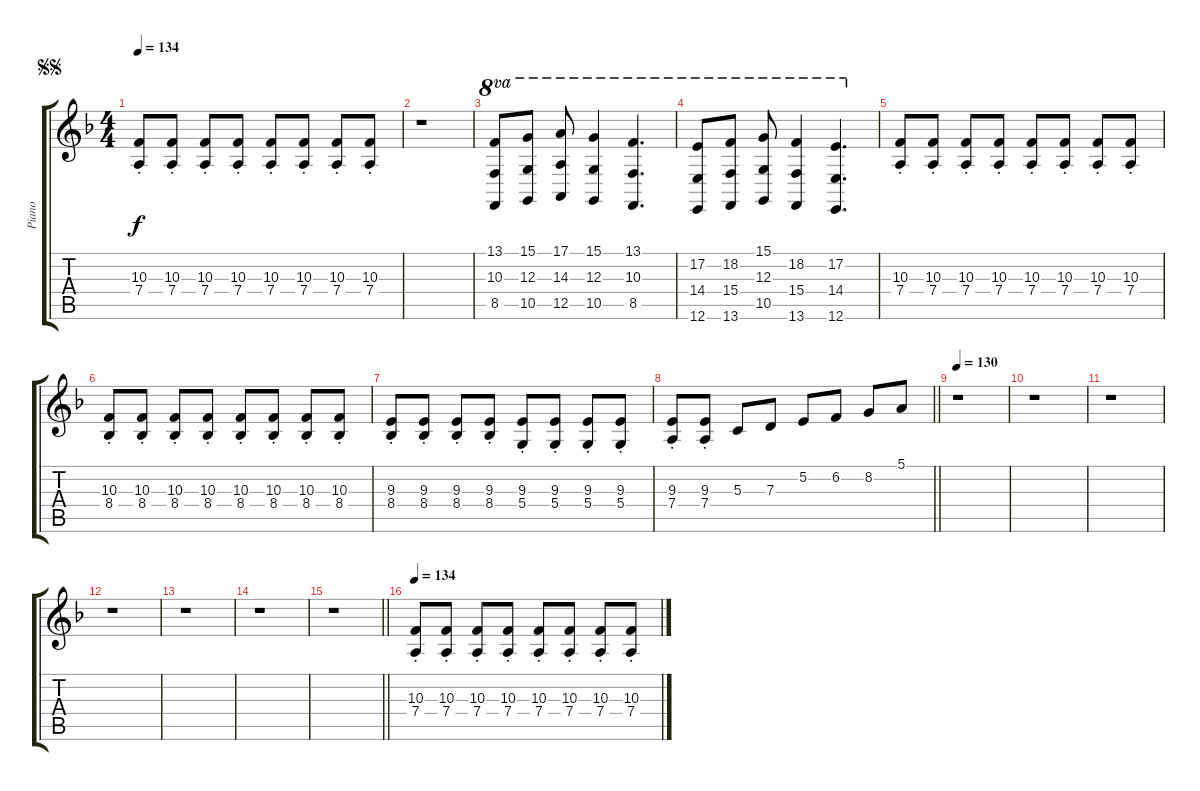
\track ("Piano" "Piano") {instrument acousticgrandpiano}
\staff {score tabs}
\tuning (E4 B3 G3 D3 A2 E2) {hide}
\ts (4 4)
\jump segnosegno
\tempo 134
\clef g2
\ks f
(10.3{st} 7.4{st}).8{dy f} (10.3{st} 7.4{st}).8 (10.3{st} 7.4{st}).8 (10.3{st} 7.4{st}).8 (10.3{st} 7.4{st}).8 (10.3{st} 7.4{st}).8 (10.3{st} 7.4{st}).8 (10.3{st} 7.4{st}).8 |
r.1 |
(13.1 10.3 8.5).8{ot 8va} (15.1 12.3 10.5).8{ot 8va} (17.1 14.3 12.5).8{ot 8va} (15.1 12.3 10.5).4{ot 8va} (13.1 10.3 8.5).4{d ot 8va} |
(17.2 14.4 12.6).8{ot 8va} (18.2 15.4 13.6).8{ot 8va} (15.1 12.3 10.5).8{ot 8va} (18.2 15.4 13.6).4{ot 8va} (17.2 14.4 12.6).4{d ot 8va} |
(10.3{st} 7.4{st}).8 (10.3{st} 7.4{st}).8 (10.3{st} 7.4{st}).8 (10.3{st} 7.4{st}).8 (10.3{st} 7.4{st}).8 (10.3{st} 7.4{st}).8 (10.3{st} 7.4{st}).8 (10.3{st} 7.4{st}).8 |
(10.3{st} 8.4{st}).8 (10.3{st} 8.4{st}).8 (10.3{st} 8.4{st}).8 (10.3{st} 8.4{st}).8 (10.3{st} 8.4{st}).8 (10.3{st} 8.4{st}).8 (10.3{st} 8.4{st}).8 (10.3{st} 8.4{st}).8 |
(9.3{st} 8.4{st}).8 (9.3{st} 8.4{st}).8 (9.3{st} 8.4{st}).8 (9.3{st} 8.4{st}).8 (9.3{st} 5.4{st}).8 (9.3{st} 5.4{st}).8 (9.3{st} 5.4{st}).8 (9.3{st} 5.4{st}).8 |
\barLineRight lightlight
(9.3{st} 7.4{st}).8 (9.3{st} 7.4{st}).8 5.3.8 7.3.8 5.2.8 6.2.8 8.2.8 5.1.8 |
\tempo 130
r.1 |
r.1 |
r.1 |
r.1 |
r.1 |
r.1 |
\barLineRight lightlight
r.1 |
\tempo 134
(10.3{st} 7.4{st}).8 (10.3{st} 7.4{st}).8 (10.3{st} 7.4{st}).8 (10.3{st} 7.4{st}).8 (10.3{st} 7.4{st}).8 (10.3{st} 7.4{st}).8 (10.3{st} 7.4{st}).8 (10.3{st} 7.4{st}).8
